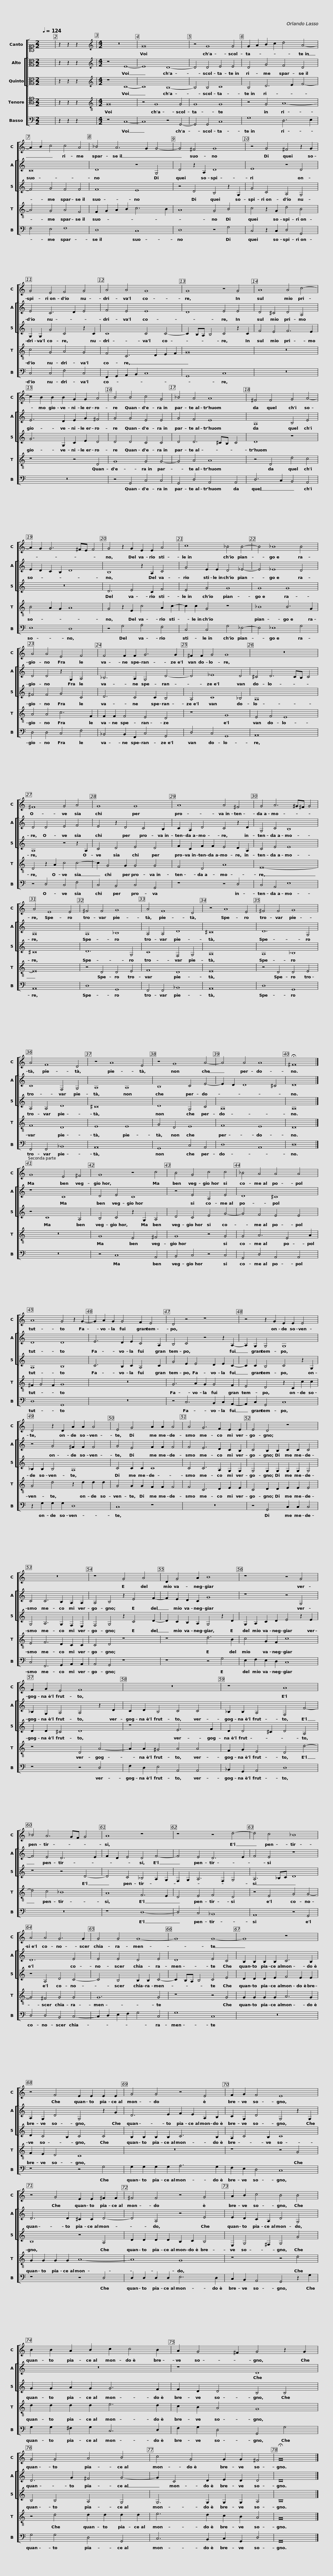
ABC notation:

X:1
%%score [ 1 [ 2 3 ] 4 5 ]
L:1/8
Q:1/4=124
M:2/2
I:linebreak $
K:C
V:1 alto1
V:2 alto
V:3 alto
V:4 tenor
V:5 bass
V:1
 x8 | z2 z2 z2 x2 |[M:4/2][K:treble] z16 | G16 | z4 G8 G4 | %5
 G2 A2 B2 c2 d4 A4- |$ A2 B2 c4 c4 A4 | _B4 A6 G2 G4- | G4 ^F4 G8 | z4 G4 ^F4 z2 G2 | %10
 G4 E4 F4 G4 |$ A4 A4 G8 | G8 z4 G4 | A8 A4 c4- | c2 B2 B2 B2 G2 G2 A4 | %15
 B4 B4 c4 G4 |$ _B4 A4 A8 | ^F4 F4 G4 A4- | A2 G2 G6 ^FE F4 | G4 z2 G2 E2 E2 A4 | %20
 c8 _B4 B4- |$ B4 _B8 B4 | A4 A4 E4 F4 | F4 F2 F2 G6 G2 | ^F2 F2 G4 G8 | %25
 z16 |$ ^F8 G4 A4 | G8 G8 | A8 A4 ^F4 | G4 A6 ^G^F G4 | %30
 A4 E8 E4 |$ ^F4 F4 G8 | A4 F8 D4 | z4 A8 E4 | ^F4 F4 G8 | %35
 A4 F8 D4 |$ z4 A8 E4 | z4 G8 A4- | A4 A4 A8 | !fermata!^F16 |] %40
 G8 E4 ^F4 |$ G8 z4 c4 | B4 G4 c4 c4 | _B4 A4 A4 A4 | A8 G4 z2 G2- | %45
 G2 A2 G2 G4 F2 E4 |$ D4 z4 z8 | z4 z2 G2 E2 E2 E4 | D4 z2 D2 A2 A2 A4 | E4 G4 A2 A2 A4 |$ %50
 A4 G6 F2 E2 E2 |$ E4 D4 z8 | z16 | z8 G4 A4 | D2 G4 A2 B8 | %55
 z8 z4 G4 |$ F2 G2 E4 F8 | z16 | z8 A8 | _B4 A6 GF G4 | %60
 A8 z8 |$ z8 z4 d4- | d4 c4 _B8 | A4 A4 G6 G2 | G4 G4 G8- | %65
 G8 G8- |$ G8 z8 | z4 F4 E2 E2 E2 E2 | G4 G4 z4 E4 |$ F2 G2 F4 E8 |$ %70
 z4 G4 E2 E2 ^F2 F2 | ^F4 F4 z4 G4 | A2 B2 c4 B4 B4 |$ B2 B2 A2 B2 c2 c4 B2 |$ A2 G4 ^F2 G4 z2 G2 | %75
 G4 G4 A4 B4 | c4 G4 G2 G2 ^F4 | !fermata!G16 |] %78
V:2
 x8 | z2 z2 z2 x2 |[M:4/2][K:treble] z8 E8- | E8 D8- | D4 D4 E4 E4 | %5
 D4 G4 F4 D4 |$ C16 | D8 z4 G,4 | D4 z2 A,2 D8 | E8 z4 D4 | %10
 E4 C6 D2 E4 |$ F4 E4 E8 | D8 E4 E4 | D4 ^C4 D4 A,4 | E6 D2 E2 G2 ^F4 | %15
 G4 G4 E4 E4 |$ G4 F4 E8 | A,8 B,4 E4 | E2 D2 C2 B,2 D8 | B,8 z2 A,2 C4 | %20
 G4 E2 E2 D4 _E4- |$ E4 _E8 D4 | D4 D4 z2 G,2 A,4 | _B,6 A,2 G,4 D4- | D4 _E8 D4 | %25
 ^C4 D6 CB, C4 |$ D4 D4 E4 F4 | E4 z2 D4 C4 B,2 | C2 A,2 D4 C4 z2 D2 | G,4 C4 B,8 | %30
 A,16 |$ A,8 _B,8 | A,4 A,4 D8 | ^C16 | D12 G,4 | %35
 C8 F,4 G,4 |$ A,8 A,8 | B,8 C4 E4- | E2 D2 D8 ^C4 | D16 |] %40
 z8 C8 |$ D4 E4 C8 | z4 E4 A,4 E4 | D8 ^C8 | D8 D8 | %45
 E6 D2 E2 C4 A,2 |$ B,4 C4 z4 z2 A,2- | A,2 G,2 G,4 G,8 | z4 G4 ^F2 F2 F4 | G4 E4 F2 F2 F4 |$ %50
 F4 E6 D2 C2 B,2 |$ C4 B,2 B,2 C2 C2 C4 | C4 C6 B,2 A,2 A,2 | A,4 B,4 z2 E4 F2- | F2 E2 D2 C2 G8 | %55
 z8 z4 G,4 |$ _B,2 G,2 A,4 A,4 z2 D2 | C2 D2 B,4 C4 C4 | _B,2 B,2 A,4 F,4 F4- | F4 E4 D6 E2 | %60
 F2 D2 E4 D4 F4- |$ F4 E4 D6 E2 | F4 E4 z8 | D12 E4 | E4 E4 D4 E4 | %65
 D8 E4 C4 |$ B,2 B,2 B,2 B,2 C6 B,2 | A,2 G,2 D4 G,4 z2 G2 | D6 E2 F2 E2 A,2 B,2 |$ C2 G,2 D4 G,4 z2 G,2 |$ %70
 D6 D2 ^C2 C2 D4- | D4 A,4 z4 E4 | E2 D2 C2 A,2 D4 G,4 |$ z16 |$ z8 D8 | %75
 D6 G2 ^F4 G4- | G2 C4 D2 E2 D2 D4 | D16 |] %78
V:3
 x8 | z2 z2 z2 x2 |[M:4/2][K:treble] z8 C8- | C8 B,8- | B,4 B,4 C8 | %5
 B,4 D6 E2 F4- |$ F4 G4 F4 F4 | F8 E8 | z4 D4 B,4 z2 G,2 | G4 C4 A,4 G,4 | %10
 G,2 G,2 G4 C4 z2 C2 |$ C8 C4 C4- | C2 B,A, B,4 C4 z2 C2 | F4 E4 F6 E2 | G6 G,2 C2 E2 D4 | %15
 D4 D4 C4 C4 |$ D4 D6 ^CB, C4 | D8 z8 | z16 | D6 E4 C2 F4 | %20
 E4 G4 G8 |$ G8 G8 | ^F4 F4 G4 C4 | D6 C4 C2 B,4 | A,4 C8 _B,4 | %25
 A,16 |$ A,8 z4 z2 A,2 | C4 D4 E4 D4 | F2 C2 F2 F2 E4 D2 A,2 | C4 E4 E8 | %30
 ^C16 |$ D12 G,4 | C8 F,4 G,4 | A,16 | A,8 _B,8 | %35
 A,4 A,4 D8 |$ ^C16 | D8 G,4 C4 | A,16 | A,16 |] %40
 z4 C8 A,4 |$ B,4 C4 z2 G,2 A,4 | D4 C4 E4 G4- | G4 F4 E4 E4 | A,8 B,8 | %45
 C6 B,2 C2 A,4 C2 |$ G4 E2 E4 D2 E2 C2- | C2 C2 B,4 C4 z2 G,2 | _B,2 B,2 B,4 A,8 | C4 C2 C2 C8 |$ %50
 C4 C6 A,2 G,2 G,2 |$ G,4 G,2 G,2 G,2 G,2 G,4 | G,4 A,6 G,2 F,2 E,2 | F,4 G,4 z2 C4 D2- | D2 C2 B,2 A,2 G,4 z2 D2 | %55
 G,2 A,2 C2 D2 E4 z2 E2 |$ D2 D2 ^C4 D8 | z8 E6 F2 | D2 D4 ^C2 D4 A,4 | z8 z4 D4- | %60
 D4 C4 _B,4 A,2 G,2 |$ F,2 G,2 A,6 F,2 G,4 | A,6 _B,C D8 | z4 A,4 D4 C4- | C4 B,4 B,2 B,2 C4- | %65
 C2 B,A, B,4 C4 E4 |$ D2 D2 D2 E2 F4 E2 E2 | D2 C4 B,2 C4 C4 | B,2 B,2 B,2 B,2 C6 B,2 |$ A,2 C4 B,2 C8 |$ %70
 B,8 z4 A,4 | D2 D2 D2 D2 B,2 C2 B,4 | E,2 G,4 ^F,2 G,4 G4 |$ G2 G2 A2 G2 G6 F2 |$ F2 D2 D4 B,4 B,4 | %75
 B,4 B,4 A,4 G,4 | G,6 G,2 G,2 G,2 A,4 | B,16 |] %78
V:4
 x8 | z2 z2 z2 x2 |[M:4/2][K:treble-8] G16 | z4 G8 G4 | G8 G8 | %5
 z4 G4 A8- |$ A4 G4 A4 F4 | F2 G2 A2 B2 c6 B2 | A8 G4 B4 | c4 z2 G2 d4 B4 | %10
 c4 G4 A4 G4 |$ F4 C6 D2 E2 F2 | G16 | z16 | z8 z4 D4 | %15
 G8 G4 G4- |$ G4 A4 A8 | z4 D4 d4 c4 | B4 A2 G2 A8 | G4 z2 E2 c4 A2 c2- | %20
 c2 c2 G4 z8 |$ _B8 B6 G2 | A4 A4 c6 F2 | F2 F2 F4 E4 D4 | z8 G8 | %25
 E4 F4 E8 |$ D4 z2 A2 c4 c4- | c2 G4 G2 G4 G4 | F4 D4 A8 | E16- | %30
 E16 |$ z4 D4 D4 E4 | F8 D8 | E16 | z4 D4 D4 E4 | %35
 F8 D8 |$ E8 E8 | G4 D4 E8 | F8 E8 | D16 |] %40
 z16 |$ G8 E4 ^F4 | G8 z4 G4 | G4 A6 E4 A2 | ^F2 G4 F2 G8 | %45
 z16 |$ G6 A2 G2 G4 F2 | E4 D4 z2 C2 c2 c2 | G4 d4 z2 d2 d2 d2 | G4 G2 G2 F2 F2 F4 |$ %50
 F4 C6 D2 E2 E2 |$ C4 D2 D2 E2 E2 E4 | E4 F6 D2 C2 C2 | C4 D4 z8 | z8 d6 B2 | %55
 c4 G2 F2 c8 |$ z8 D4 A4- | A2 A2 ^G4 A4 A4 | F2 G2 E4 D4 d4- | d4 c4 _B8 | %60
 A8 F6 E2 |$ D4 E4 F4 D4 | z4 E4 G4 G4- | G4 ^F4 G4 G4 | G12 G4 | %65
 z8 z4 G4 |$ G2 G2 G2 G2 A6 G2 | F2 E2 D4 C8 | z16 |$ z8 z4 G4 |$ %70
 G2 G2 G2 G2 A8- | A8 G8 | z8 z4 d4 |$ d2 d2 d2 d2 e6 d2 |$ c2 B2 A4 G8 | %75
 z4 d4 d2 d2 d2 d2 | e6 d2 c2 B2 A4 | G16 |] %78
V:5
 x8 | z2 z2 z2 x2 |[M:4/2] z8 C,8- | C,8 z4 G,,4- | G,,4 G,,4 C,8 | %5
 G,8 D,6 E,2 |$ F,4 E,4 F,8 | D,8 C,8 | D,8 z4 G,4 | C,4 z2 C,2 D,4 G,,4 | %10
 C,4 C,4 F,4 C,4 |$ F,,2 G,,2 A,,2 B,,2 C,8 | G,,8 C,8 | z16 | z16 | %15
 z4 G,,4 C,4 C,4 |$ G,,4 D,4 A,,4 A,,4 | D,6 C,2 B,,4 A,,4 | E,8 D,8 | z4 G,4 A,4 F,4 | %20
 C,4 C,4 G,4 _E,4- |$ E,4 _E,8 G,4 | D,4 D,4 C,4 F,4 | _B,,4 B,,2 F,,2 C,4 G,,4 | D,4 C,4 G,,8 | %25
 A,,16 |$ z4 D,4 C,4 F,4 | C,4 B,,4 C,4 G,,4 | z8 z4 D,4 | C,4 A,,4 E,8 | %30
 A,,16 |$ D,8 G,,8 | F,,4 F,,4 _B,,8 | A,,16 | D,8 G,,8 | %35
 F,,4 F,,4 _B,,8 |$ A,,16 | G,,8 C,4 A,,4 | D,8 A,,8 | D,16 |] %40
 z16 |$ z4 C,8 A,,4 | B,,4 C,4 z4 C,4 | G,,4 D,4 A,,4 A,,4 | D,8 G,,8 | %45
 z16 |$ z4 C,6 B,,2 C,2 A,,2- | A,,2 C,2 G,,4 C,8 | z2 G,2 G,2 G,2 D,8 | C,8 z8 |$ %50
 z16 |$ z4 G,,4 C,2 C,2 C,4 | C,4 F,,6 G,,2 A,,2 A,,2 | A,,4 G,,4 z8 | z8 z4 G,4 | %55
 E,2 F,2 E,2 D,2 C,8 |$ z8 z4 D,4 | F,2 D,2 E,4 A,,4 A,,4 | _B,,2 G,,2 A,,4 D,8 | z16 | %60
 z8 D,8- |$ D,4 C,4 _B,,8 | A,,8 z4 G,,4 | D,4 D,4 B,,4 C,4- | C,2 D,2 E,2 F,2 G,4 C,4 | %65
 G,8 C,8 |$ z16 | z8 z4 G,4 | G,2 G,2 G,2 G,2 A,6 G,2 |$ F,2 E,2 D,4 C,8 |$ %70
 z8 z4 D,4 | D,2 D,2 D,2 D,2 E,6 D,2 | C,2 B,,2 A,,4 G,,4 z2 G,2 |$ G,2 G,2 ^F,2 G,2 C,6 D,2 |$ F,2 G,2 D,4 G,,4 G,4 | %75
 G,4 G,4 D,4 G,,4 | C,6 B,,2 C,2 G,,2 D,4 | G,,16 |] %78
